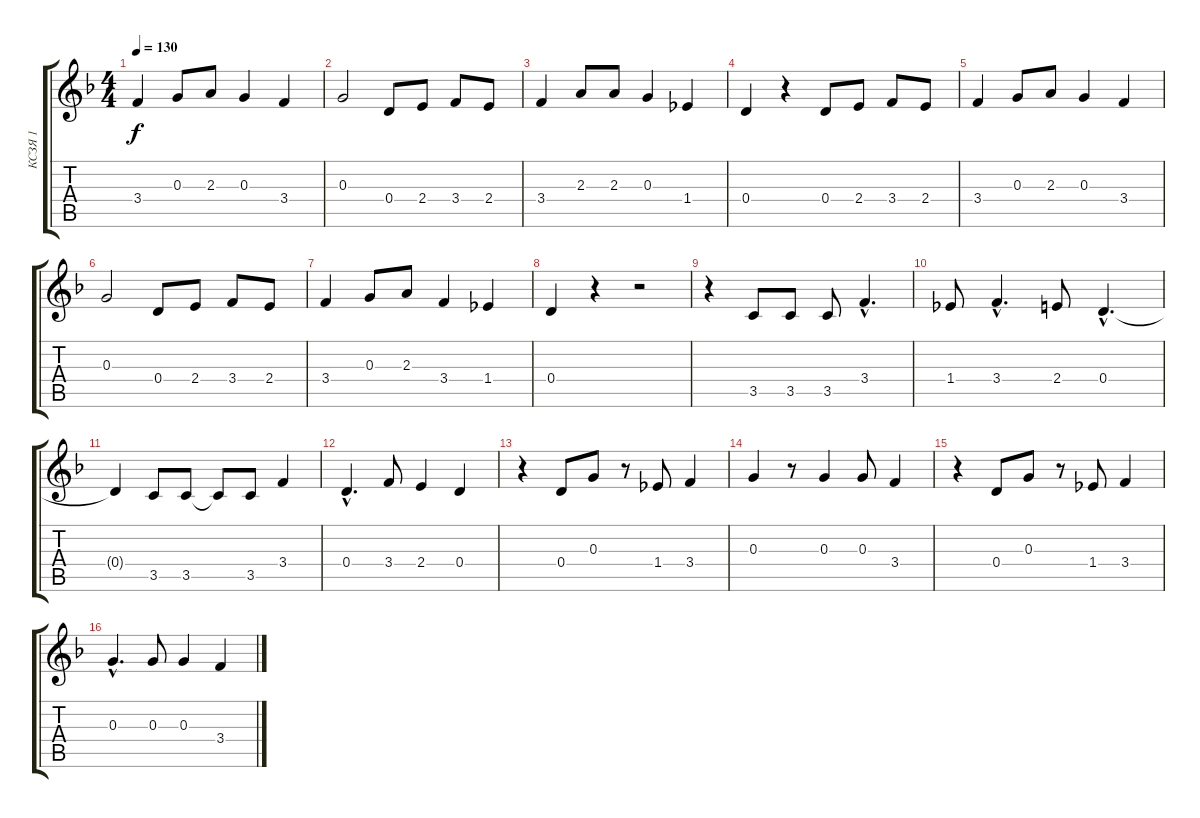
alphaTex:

\track ("КСЗЯ 1" "КСЗЯ 1") {instrument acousticguitarnylon}
\staff {score tabs}
\tuning (E4 B3 G3 D3 A2 E2) {hide}
\ts (4 4)
\tempo 130
\clef g2
\ks dminor
3.4.4{dy f} 0.3.8 2.3.8 0.3.4 3.4.4 |
0.3.2 0.4.8 2.4.8 3.4.8 2.4.8 |
3.4.4 2.3.8 2.3.8 0.3.4 1.4.4 |
0.4.4 r.4 0.4.8 2.4.8 3.4.8 2.4.8 |
3.4.4 0.3.8 2.3.8 0.3.4 3.4.4 |
0.3.2 0.4.8 2.4.8 3.4.8 2.4.8 |
3.4.4 0.3.8 2.3.8 3.4.4 1.4.4 |
0.4.4 r.4 r.2 |
r.4 3.5.8 3.5.8 3.5.8 3.4{hac}.4{d} |
1.4.8 3.4{hac}.4{d} 2.4.8 0.4{hac}.4{d} |
0.4{t}.4 3.5.8 3.5.8 3.5{t}.8 3.5.8 3.4.4 |
0.4{hac}.4{d} 3.4.8 2.4.4 0.4.4 |
r.4 0.4.8 0.3.8 r.8 1.4.8 3.4.4 |
0.3.4 r.8 0.3.4 0.3.8 3.4.4 |
r.4 0.4.8 0.3.8 r.8 1.4.8 3.4.4 |
0.3{hac}.4{d} 0.3.8 0.3.4 3.4.4
